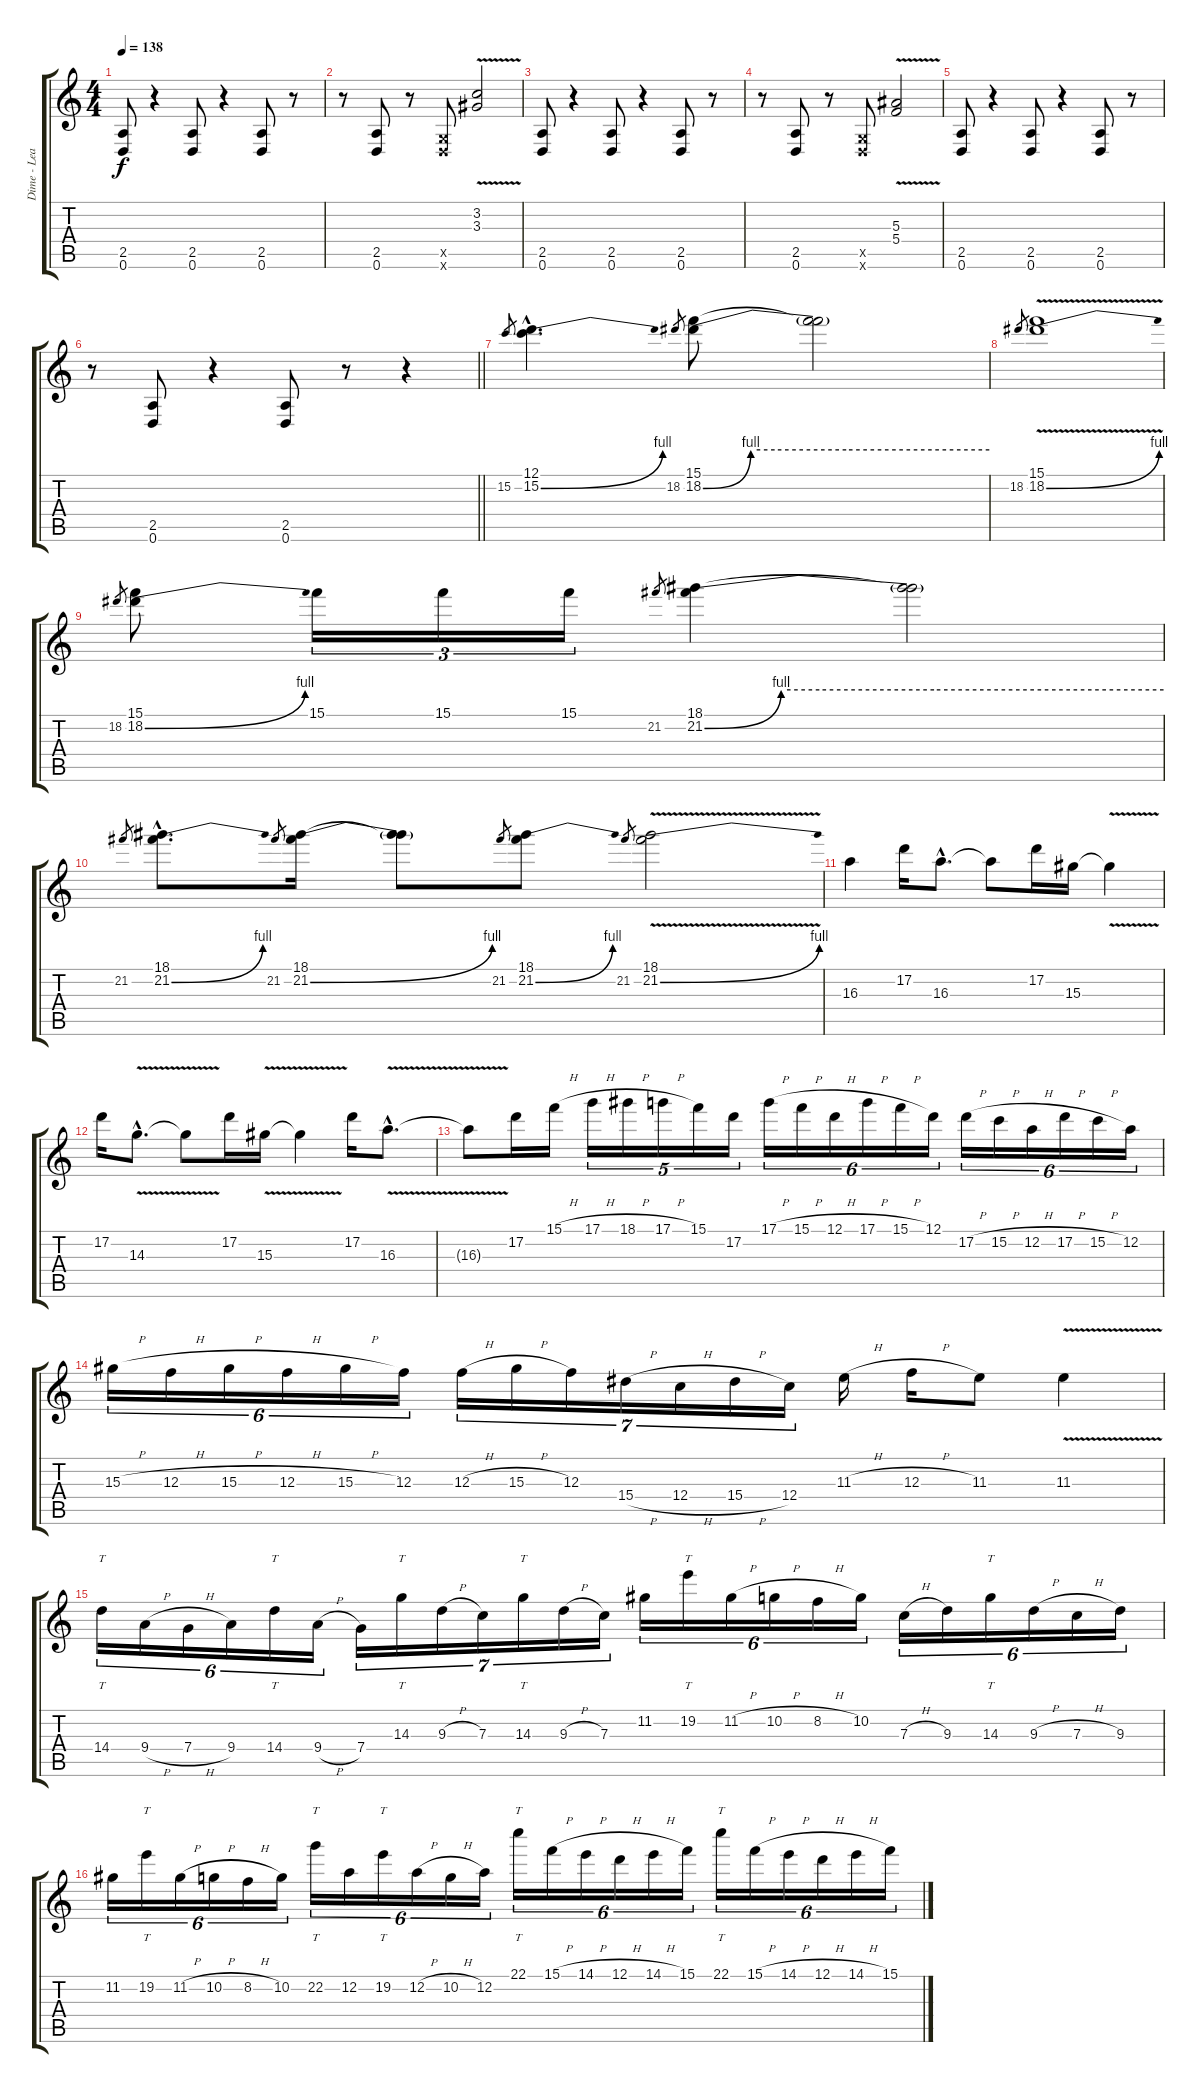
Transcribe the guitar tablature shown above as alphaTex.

\track ("Dime - Lead Guitar" "Dime - Lea") {instrument distortionguitar}
\staff {score tabs}
\tuning (D4 A3 F3 C3 G2 D2) {hide}
\ts (4 4)
\tempo 138
\clef g2
\ks c
(2.5 0.6).8{dy f} r.4 (2.5 0.6).8 r.4 (2.5 0.6).8 r.8 |
r.8 (2.5 0.6).8 r.8 (0.5{x} 0.6{x}).8 (3.2{v} 3.3{v}).2 |
(2.5 0.6).8 r.4 (2.5 0.6).8 r.4 (2.5 0.6).8 r.8 |
r.8 (2.5 0.6).8 r.8 (0.5{x} 0.6{x}).8 (5.3{v} 5.4{v}).2 |
(2.5 0.6).8 r.4 (2.5 0.6).8 r.4 (2.5 0.6).8 r.8 |
\barLineRight lightlight
r.8 (2.5 0.6).8 r.4 (2.5 0.6).8 r.8 r.4 |
15.2.8{gr} (12.1{hac} 15.2{be (bend 0 0 60 4) hac}).4{d} 18.2.8{gr} (15.1 18.2{be (custom 0 0 10 4 15 4 30 4 60 4)}).8 (15.1{t} 18.2{t}).2 |
18.2.8{gr} (15.1{v} 18.2{be (bend 0 0 60 4) v}).1 |
18.2.8{gr} (15.1 18.2{be (bend 0 0 60 4)}).8 15.1.16{tu (3 2)} 15.1.16{tu (3 2)} 15.1.16{tu (3 2)} 21.2.8{gr} (18.1 21.2{be (custom 0 0 10 4 15 4 30 4 60 4)}).4 (18.1{t} 21.2{t}).2 |
21.2.8{gr} (18.1{hac} 21.2{be (bend 0 0 60 4) hac}).8{d} 21.2.8{gr} (18.1 21.2{be (bend 0 0 60 4)}).16 (18.1{t} 21.2{t}).8 21.2.8{gr} (18.1 21.2{be (bend 0 0 60 4)}).8 21.2.8{gr} (18.1{v} 21.2{be (bend 0 0 60 4) v}).2 |
16.3.4 17.2.16 16.3{hac}.8{d} 16.3{t}.8 17.2.16 15.3.16 15.3{v t}.4 |
17.2.16 14.3{v hac}.8{d} 14.3{t}.8 17.2.16 15.3{v}.16 15.3{t}.4 17.2.16 16.3{v hac}.8{d} |
16.3{t}.8 17.2.16 15.1{h}.16 17.1{h}.16{tu (5 4)} 18.1{h}.16{tu (5 4)} 17.1{h}.16{tu (5 4)} 15.1.16{tu (5 4)} 17.2.16{tu (5 4)} 17.1{h}.16{tu (6 4)} 15.1{h}.16{tu (6 4)} 12.1{h}.16{tu (6 4)} 17.1{h}.16{tu (6 4)} 15.1{h}.16{tu (6 4)} 12.1.16{tu (6 4)} 17.2{h}.16{tu (6 4)} 15.2{h}.16{tu (6 4)} 12.2{h}.16{tu (6 4)} 17.2{h}.16{tu (6 4)} 15.2{h}.16{tu (6 4)} 12.2.16{tu (6 4)} |
15.3{h}.16{tu (6 4)} 12.3{h}.16{tu (6 4)} 15.3{h}.16{tu (6 4)} 12.3{h}.16{tu (6 4)} 15.3{h}.16{tu (6 4)} 12.3.16{tu (6 4)} 12.3{h}.16{tu (7 4)} 15.3{h}.16{tu (7 4)} 12.3.16{tu (7 4)} 15.4{h}.16{tu (7 4)} 12.4{h}.16{tu (7 4)} 15.4{h}.16{tu (7 4)} 12.4.16{tu (7 4)} 11.3{h}.16 12.3{h}.16 11.3.8 11.3{v}.4 |
14.4.16{tt tu (6 4)} 9.4{h}.16{tu (6 4)} 7.4{h}.16{tu (6 4)} 9.4.16{tu (6 4)} 14.4.16{tt tu (6 4)} 9.4{h}.16{tu (6 4)} 7.4.16{tu (7 4)} 14.3.16{tt tu (7 4)} 9.3{h}.16{tu (7 4)} 7.3.16{tu (7 4)} 14.3.16{tt tu (7 4)} 9.3{h}.16{tu (7 4)} 7.3.16{tu (7 4)} 11.2.16{tu (6 4)} 19.2.16{tt tu (6 4)} 11.2{h}.16{tu (6 4)} 10.2{h}.16{tu (6 4)} 8.2{h}.16{tu (6 4)} 10.2.16{tu (6 4)} 7.3{h}.16{tu (6 4)} 9.3.16{tu (6 4)} 14.3.16{tt tu (6 4)} 9.3{h}.16{tu (6 4)} 7.3{h}.16{tu (6 4)} 9.3.16{tu (6 4)} |
11.2.16{tu (6 4)} 19.2.16{tt tu (6 4)} 11.2{h}.16{tu (6 4)} 10.2{h}.16{tu (6 4)} 8.2{h}.16{tu (6 4)} 10.2.16{tu (6 4)} 22.2.16{tt tu (6 4)} 12.2.16{tu (6 4)} 19.2.16{tt tu (6 4)} 12.2{h}.16{tu (6 4)} 10.2{h}.16{tu (6 4)} 12.2.16{tu (6 4)} 22.1.16{tt tu (6 4)} 15.1{h}.16{tu (6 4)} 14.1{h}.16{tu (6 4)} 12.1{h}.16{tu (6 4)} 14.1{h}.16{tu (6 4)} 15.1.16{tu (6 4)} 22.1.16{tt tu (6 4)} 15.1{h}.16{tu (6 4)} 14.1{h}.16{tu (6 4)} 12.1{h}.16{tu (6 4)} 14.1{h}.16{tu (6 4)} 15.1.16{tu (6 4)}
